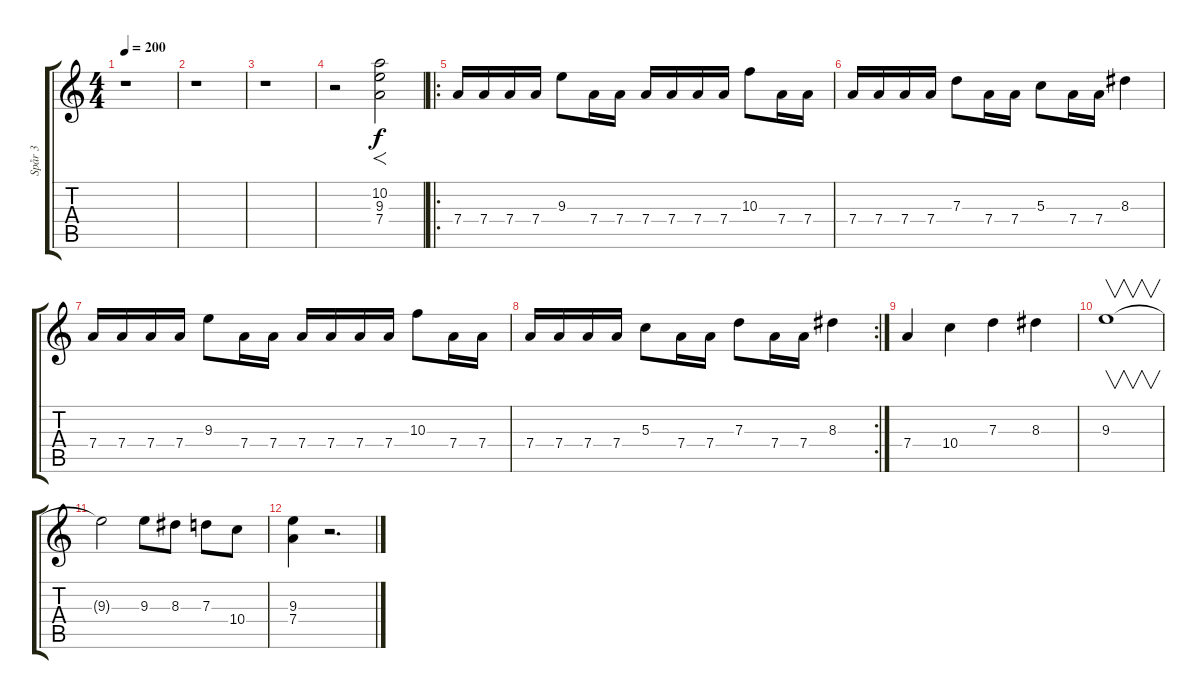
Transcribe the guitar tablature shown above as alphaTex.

\track ("Spår 3" "Spår 3") {instrument distortionguitar}
\staff {score tabs}
\tuning (E4 B3 G3 D3 A2 E2) {hide}
\ts (4 4)
\tempo 200
\clef g2
\ks c
r.1{dy f} |
r.1 |
r.1 |
r.2 (10.2 9.3 7.4).2{f} |
\ro
7.4.16 7.4.16 7.4.16 7.4.16 9.3.8 7.4.16 7.4.16 7.4.16 7.4.16 7.4.16 7.4.16 10.3.8 7.4.16 7.4.16 |
7.4.16 7.4.16 7.4.16 7.4.16 7.3.8 7.4.16 7.4.16 5.3.8 7.4.16 7.4.16 8.3.4 |
7.4.16 7.4.16 7.4.16 7.4.16 9.3.8 7.4.16 7.4.16 7.4.16 7.4.16 7.4.16 7.4.16 10.3.8 7.4.16 7.4.16 |
\rc 2
7.4.16 7.4.16 7.4.16 7.4.16 5.3.8 7.4.16 7.4.16 7.3.8 7.4.16 7.4.16 8.3.4 |
7.4.4 10.4.4 7.3.4 8.3.4 |
9.3.1{v} |
9.3{t}.2 9.3.8 8.3.8 7.3.8 10.4.8 |
(9.3 7.4).4 r.2{d}
